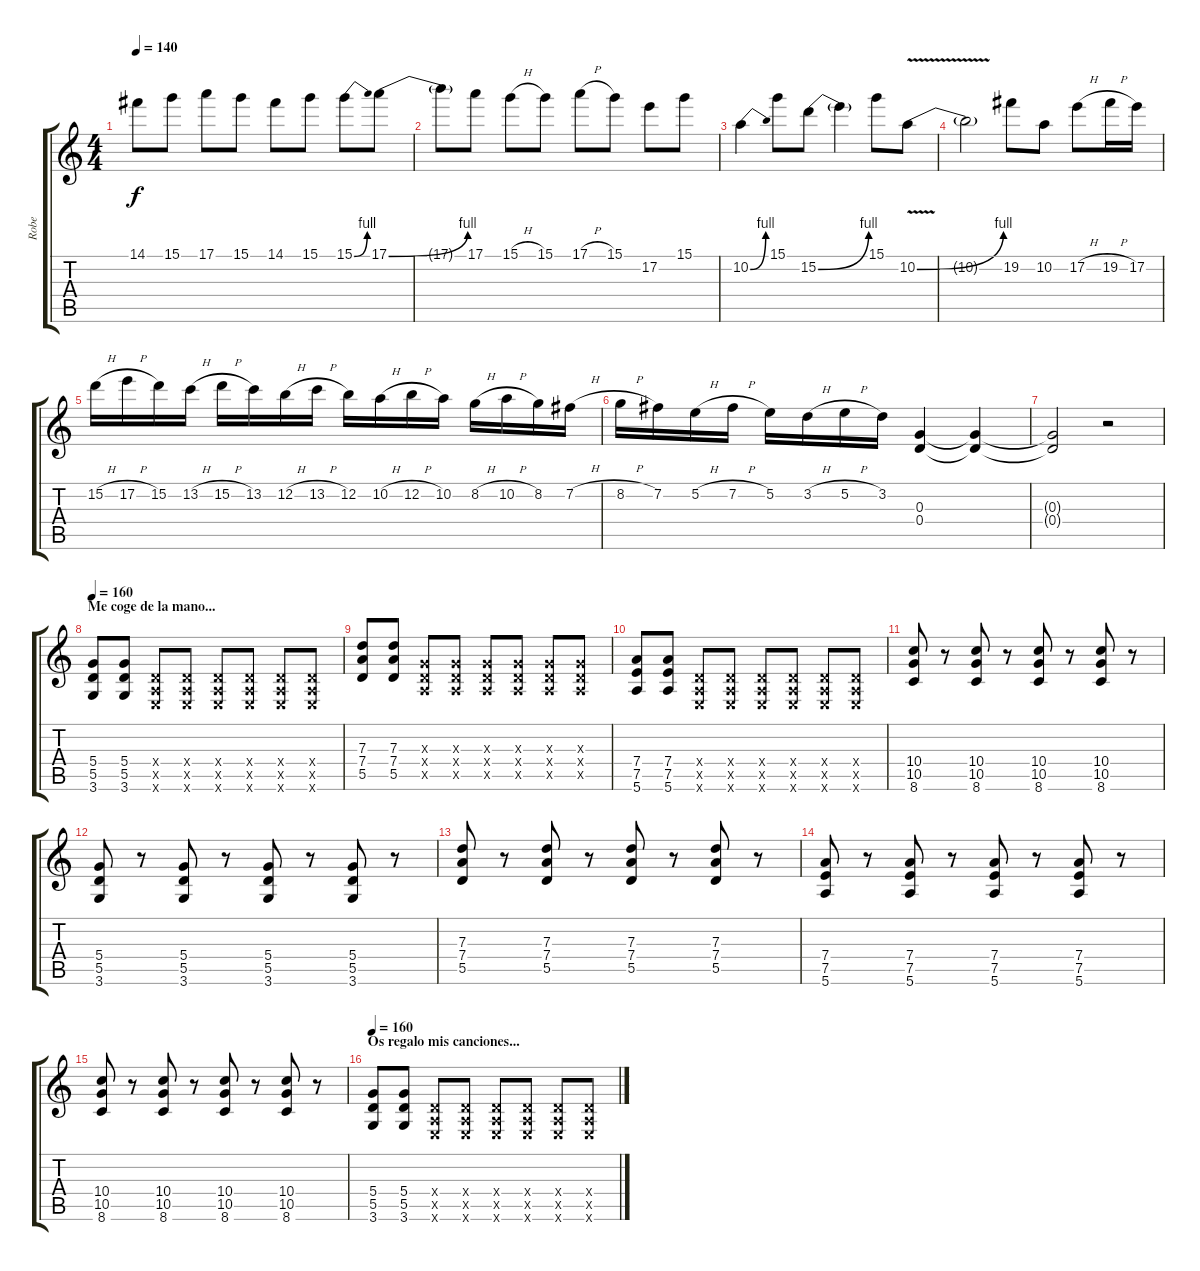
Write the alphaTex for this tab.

\track ("Robe" "Robe") {instrument distortionguitar}
\staff {score tabs}
\tuning (E4 B3 G3 D3 A2 E2) {hide}
\ts (4 4)
\tempo 140
\clef g2
\ks c
14.1.8{dy f} 15.1.8 17.1.8 15.1.8 14.1.8 15.1.8 15.1{be (bend 0 0 60 4)}.8 17.1{be (bend 0 0 60 4)}.8 |
17.1{t}.8 17.1.8 15.1{h}.8 15.1.8 17.1{h}.8 15.1.8 17.2.8 15.1.8 |
10.2{be (bend 0 0 60 4)}.4 15.1.8 15.2{be (bend 0 0 60 4)}.8 15.2{t}.4 15.1.8 10.2{be (bend 0 0 60 4) v}.8 |
10.2{t}.2 19.2.8 10.2.8 17.2{h}.8 19.2{h}.16 17.2.16 |
15.2{h}.16 17.2{h}.16 15.2.16 13.2{h}.16 15.2{h}.16 13.2.16 12.2{h}.16 13.2{h}.16 12.2.16 10.2{h}.16 12.2{h}.16 10.2.16 8.2{h}.16 10.2{h}.16 8.2.16 7.2{h}.16 |
8.2{h}.16 7.2.16 5.2{h}.16 7.2{h}.16 5.2.16 3.2{h}.16 5.2{h}.16 3.2.16 (0.3 0.4).4 (0.3{t} 0.4{t}).4 |
(0.3{t} 0.4{t}).2 r.2 |
\section ("" "Me coge de la mano...")
\tempo 160
(5.4 5.5 3.6).8 (5.4 5.5 3.6).8 (0.4{x} 0.5{x} 0.6{x}).8 (0.4{x} 0.5{x} 0.6{x}).8 (0.4{x} 0.5{x} 0.6{x}).8 (0.4{x} 0.5{x} 0.6{x}).8 (0.4{x} 0.5{x} 0.6{x}).8 (0.4{x} 0.5{x} 0.6{x}).8 |
(7.3 7.4 5.5).8 (7.3 7.4 5.5).8 (0.3{x} 0.4{x} 0.5{x}).8 (0.3{x} 0.4{x} 0.5{x}).8 (0.3{x} 0.4{x} 0.5{x}).8 (0.3{x} 0.4{x} 0.5{x}).8 (0.3{x} 0.4{x} 0.5{x}).8 (0.3{x} 0.4{x} 0.5{x}).8 |
(7.4 7.5 5.6).8 (7.4 7.5 5.6).8 (0.4{x} 0.5{x} 0.6{x}).8 (0.4{x} 0.5{x} 0.6{x}).8 (0.4{x} 0.5{x} 0.6{x}).8 (0.4{x} 0.5{x} 0.6{x}).8 (0.4{x} 0.5{x} 0.6{x}).8 (0.4{x} 0.5{x} 0.6{x}).8 |
(10.4 10.5 8.6).8 r.8 (10.4 10.5 8.6).8 r.8 (10.4 10.5 8.6).8 r.8 (10.4 10.5 8.6).8 r.8 |
(5.4 5.5 3.6).8 r.8 (5.4 5.5 3.6).8 r.8 (5.4 5.5 3.6).8 r.8 (5.4 5.5 3.6).8 r.8 |
(7.3 7.4 5.5).8 r.8 (7.3 7.4 5.5).8 r.8 (7.3 7.4 5.5).8 r.8 (7.3 7.4 5.5).8 r.8 |
(7.4 7.5 5.6).8 r.8 (7.4 7.5 5.6).8 r.8 (7.4 7.5 5.6).8 r.8 (7.4 7.5 5.6).8 r.8 |
(10.4 10.5 8.6).8 r.8 (10.4 10.5 8.6).8 r.8 (10.4 10.5 8.6).8 r.8 (10.4 10.5 8.6).8 r.8 |
\section ("" "Os regalo mis canciones...")
\tempo 160
(5.4 5.5 3.6).8 (5.4 5.5 3.6).8 (0.4{x} 0.5{x} 0.6{x}).8 (0.4{x} 0.5{x} 0.6{x}).8 (0.4{x} 0.5{x} 0.6{x}).8 (0.4{x} 0.5{x} 0.6{x}).8 (0.4{x} 0.5{x} 0.6{x}).8 (0.4{x} 0.5{x} 0.6{x}).8
